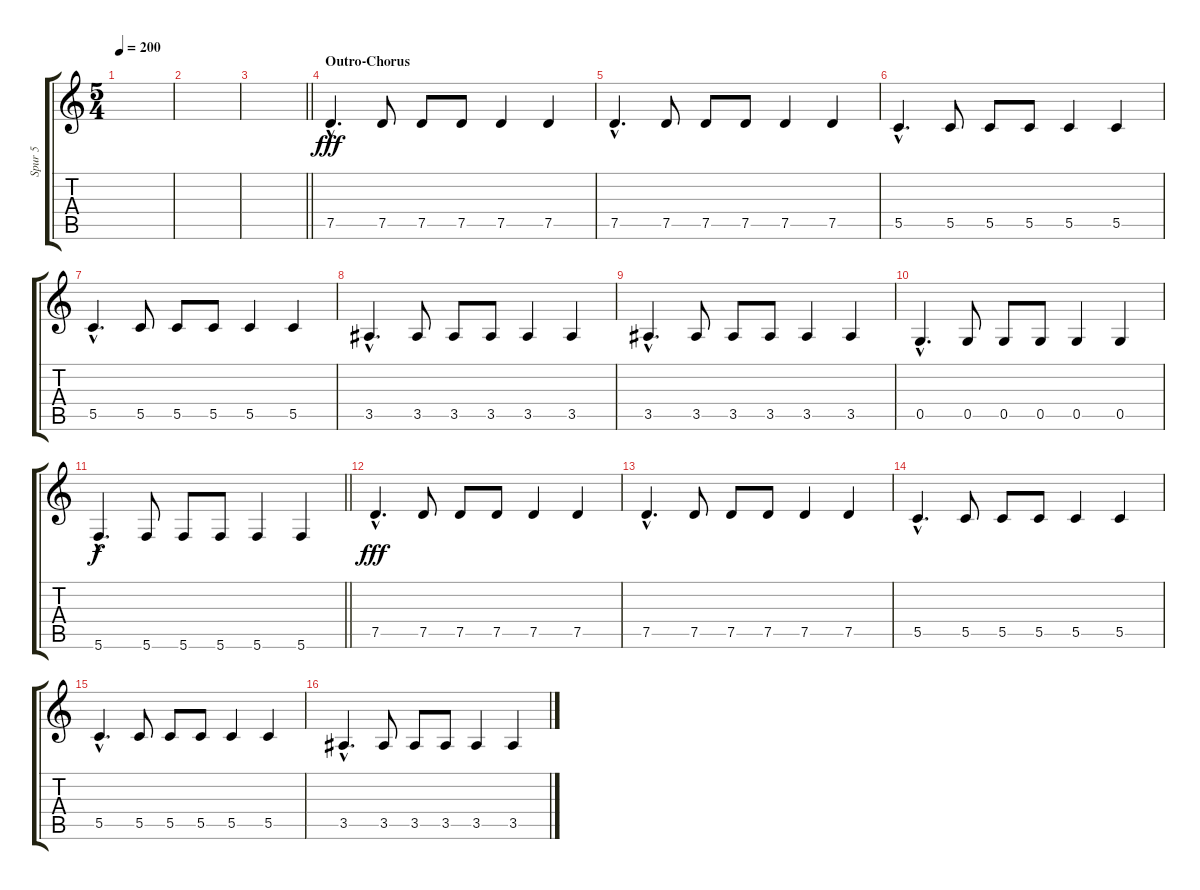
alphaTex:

\track ("Spur 5" "Spur 5") {instrument electricbasspick}
\staff {score tabs}
\tuning (D4 A3 F3 C3 G2 C2) {hide}
\ts (5 4)
\tempo 200
\clef g2
\ks c
|
|
\barLineRight lightlight
|
\section ("" "Outro-Chorus")
7.5{hac}.4{d dy fff} 7.5.8 7.5.8 7.5.8 7.5.4 7.5.4 |
7.5{hac}.4{d} 7.5.8 7.5.8 7.5.8 7.5.4 7.5.4 |
5.5{hac}.4{d} 5.5.8 5.5.8 5.5.8 5.5.4 5.5.4 |
5.5{hac}.4{d} 5.5.8 5.5.8 5.5.8 5.5.4 5.5.4 |
3.5{hac}.4{d} 3.5.8 3.5.8 3.5.8 3.5.4 3.5.4 |
3.5{hac}.4{d} 3.5.8 3.5.8 3.5.8 3.5.4 3.5.4 |
0.5{hac}.4{d} 0.5.8 0.5.8 0.5.8 0.5.4 0.5.4 |
\barLineRight lightlight
5.6{hac}.4{d dy f} 5.6.8 5.6.8 5.6.8 5.6.4 5.6.4 |
7.5{hac}.4{d dy fff} 7.5.8 7.5.8 7.5.8 7.5.4 7.5.4 |
7.5{hac}.4{d} 7.5.8 7.5.8 7.5.8 7.5.4 7.5.4 |
5.5{hac}.4{d} 5.5.8 5.5.8 5.5.8 5.5.4 5.5.4 |
5.5{hac}.4{d} 5.5.8 5.5.8 5.5.8 5.5.4 5.5.4 |
3.5{hac}.4{d} 3.5.8 3.5.8 3.5.8 3.5.4 3.5.4
